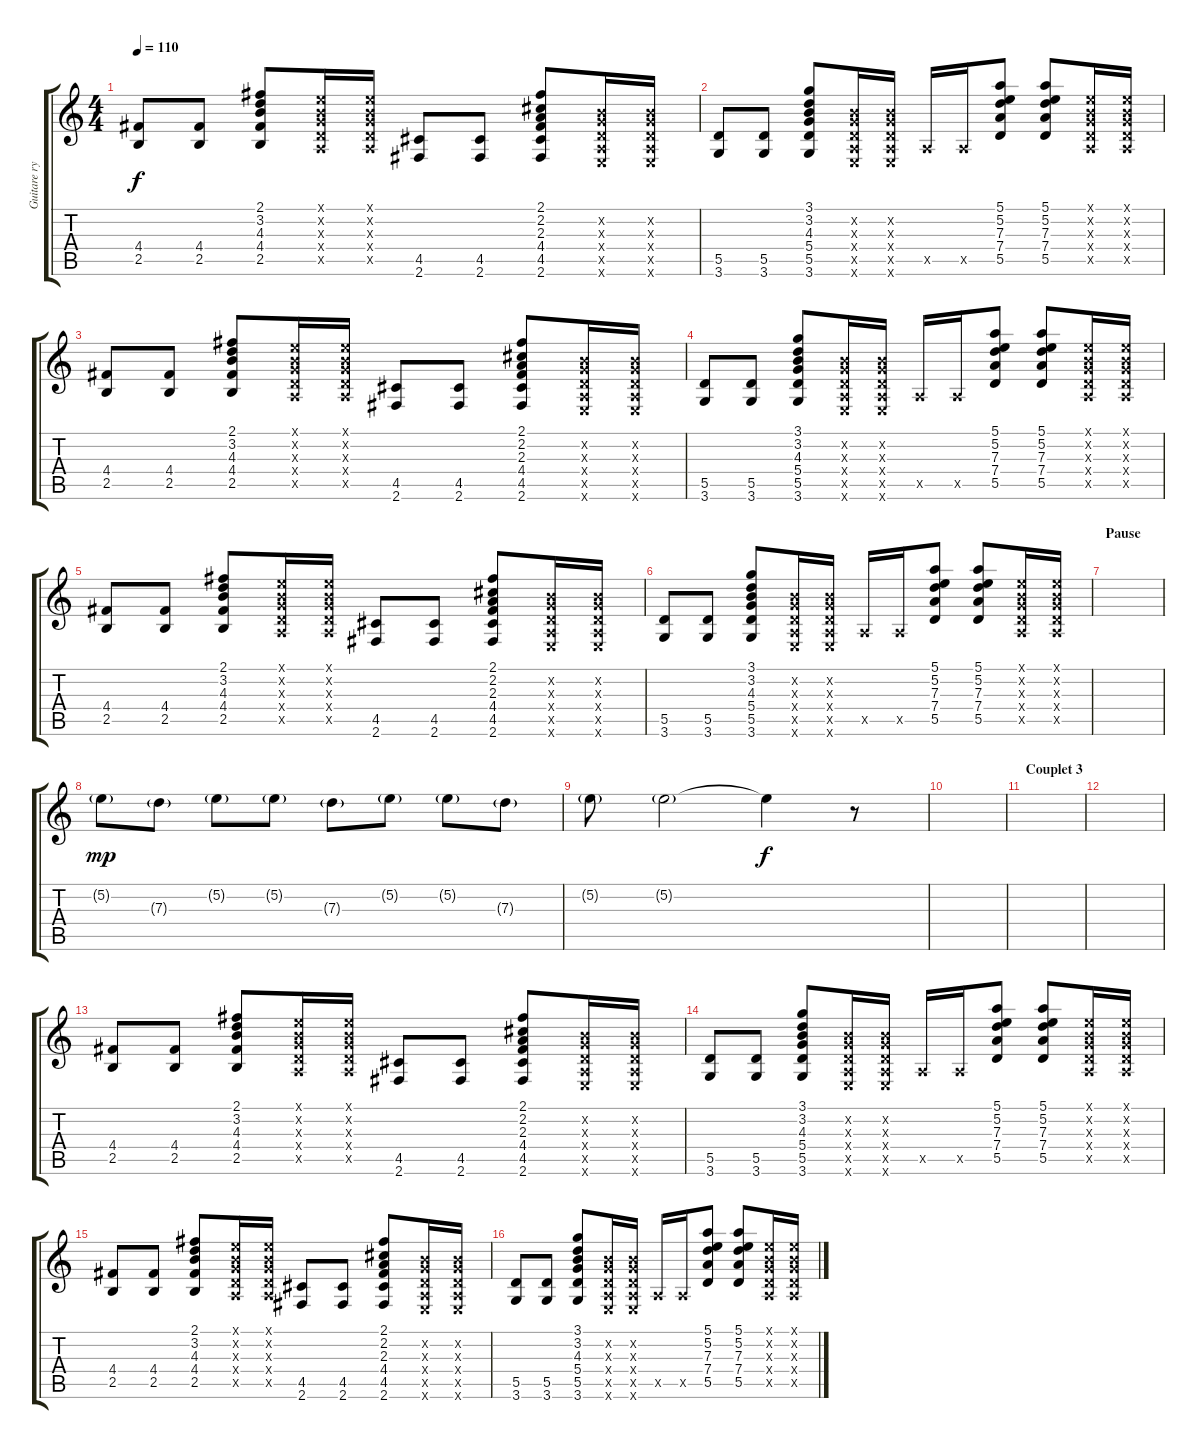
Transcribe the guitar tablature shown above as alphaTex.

\track ("Guitare rythmique" "Guitare ry") {instrument distortionguitar}
\staff {score tabs}
\tuning (E4 B3 G3 D3 A2 E2) {hide}
\ts (4 4)
\tempo 110
\clef g2
\ks c
(4.4 2.5).8{dy f} (4.4 2.5).8 (2.1 3.2 4.3 4.4 2.5).8 (0.1{x} 0.2{x} 0.3{x} 0.4{x} 0.5{x}).16 (0.1{x} 0.2{x} 0.3{x} 0.4{x} 0.5{x}).16 (4.5 2.6).8 (4.5 2.6).8 (2.1 2.2 2.3 4.4 4.5 2.6).8 (0.2{x} 0.3{x} 0.4{x} 0.5{x} 0.6{x}).16 (0.2{x} 0.3{x} 0.4{x} 0.5{x} 0.6{x}).16 |
(5.5 3.6).8 (5.5 3.6).8 (3.1 3.2 4.3 5.4 5.5 3.6).8 (0.2{x} 0.3{x} 0.4{x} 0.5{x} 0.6{x}).16 (0.2{x} 0.3{x} 0.4{x} 0.5{x} 0.6{x}).16 0.5{x}.16 0.5{x}.16 (5.1 5.2 7.3 7.4 5.5).8 (5.1 5.2 7.3 7.4 5.5).8 (0.1{x} 0.2{x} 0.3{x} 0.4{x} 0.5{x}).16 (0.1{x} 0.2{x} 0.3{x} 0.4{x} 0.5{x}).16 |
(4.4 2.5).8 (4.4 2.5).8 (2.1 3.2 4.3 4.4 2.5).8 (0.1{x} 0.2{x} 0.3{x} 0.4{x} 0.5{x}).16 (0.1{x} 0.2{x} 0.3{x} 0.4{x} 0.5{x}).16 (4.5 2.6).8 (4.5 2.6).8 (2.1 2.2 2.3 4.4 4.5 2.6).8 (0.2{x} 0.3{x} 0.4{x} 0.5{x} 0.6{x}).16 (0.2{x} 0.3{x} 0.4{x} 0.5{x} 0.6{x}).16 |
(5.5 3.6).8 (5.5 3.6).8 (3.1 3.2 4.3 5.4 5.5 3.6).8 (0.2{x} 0.3{x} 0.4{x} 0.5{x} 0.6{x}).16 (0.2{x} 0.3{x} 0.4{x} 0.5{x} 0.6{x}).16 0.5{x}.16 0.5{x}.16 (5.1 5.2 7.3 7.4 5.5).8 (5.1 5.2 7.3 7.4 5.5).8 (0.1{x} 0.2{x} 0.3{x} 0.4{x} 0.5{x}).16 (0.1{x} 0.2{x} 0.3{x} 0.4{x} 0.5{x}).16 |
(4.4 2.5).8 (4.4 2.5).8 (2.1 3.2 4.3 4.4 2.5).8 (0.1{x} 0.2{x} 0.3{x} 0.4{x} 0.5{x}).16 (0.1{x} 0.2{x} 0.3{x} 0.4{x} 0.5{x}).16 (4.5 2.6).8 (4.5 2.6).8 (2.1 2.2 2.3 4.4 4.5 2.6).8 (0.2{x} 0.3{x} 0.4{x} 0.5{x} 0.6{x}).16 (0.2{x} 0.3{x} 0.4{x} 0.5{x} 0.6{x}).16 |
(5.5 3.6).8 (5.5 3.6).8 (3.1 3.2 4.3 5.4 5.5 3.6).8 (0.2{x} 0.3{x} 0.4{x} 0.5{x} 0.6{x}).16 (0.2{x} 0.3{x} 0.4{x} 0.5{x} 0.6{x}).16 0.5{x}.16 0.5{x}.16 (5.1 5.2 7.3 7.4 5.5).8 (5.1 5.2 7.3 7.4 5.5).8 (0.1{x} 0.2{x} 0.3{x} 0.4{x} 0.5{x}).16 (0.1{x} 0.2{x} 0.3{x} 0.4{x} 0.5{x}).16 |
\section ("" "Pause ")
|
5.2{g}.8{dy mp} 7.3{g}.8 5.2{g}.8 5.2{g}.8 7.3{g}.8 5.2{g}.8 5.2{g}.8 7.3{g}.8 |
5.2{g}.8 5.2{g}.2 5.2{t}.4{dy f} r.8 |
|
\section ("" "Couplet 3")
|
|
(4.4 2.5).8 (4.4 2.5).8 (2.1 3.2 4.3 4.4 2.5).8 (0.1{x} 0.2{x} 0.3{x} 0.4{x} 0.5{x}).16 (0.1{x} 0.2{x} 0.3{x} 0.4{x} 0.5{x}).16 (4.5 2.6).8 (4.5 2.6).8 (2.1 2.2 2.3 4.4 4.5 2.6).8 (0.2{x} 0.3{x} 0.4{x} 0.5{x} 0.6{x}).16 (0.2{x} 0.3{x} 0.4{x} 0.5{x} 0.6{x}).16 |
(5.5 3.6).8 (5.5 3.6).8 (3.1 3.2 4.3 5.4 5.5 3.6).8 (0.2{x} 0.3{x} 0.4{x} 0.5{x} 0.6{x}).16 (0.2{x} 0.3{x} 0.4{x} 0.5{x} 0.6{x}).16 0.5{x}.16 0.5{x}.16 (5.1 5.2 7.3 7.4 5.5).8 (5.1 5.2 7.3 7.4 5.5).8 (0.1{x} 0.2{x} 0.3{x} 0.4{x} 0.5{x}).16 (0.1{x} 0.2{x} 0.3{x} 0.4{x} 0.5{x}).16 |
(4.4 2.5).8 (4.4 2.5).8 (2.1 3.2 4.3 4.4 2.5).8 (0.1{x} 0.2{x} 0.3{x} 0.4{x} 0.5{x}).16 (0.1{x} 0.2{x} 0.3{x} 0.4{x} 0.5{x}).16 (4.5 2.6).8 (4.5 2.6).8 (2.1 2.2 2.3 4.4 4.5 2.6).8 (0.2{x} 0.3{x} 0.4{x} 0.5{x} 0.6{x}).16 (0.2{x} 0.3{x} 0.4{x} 0.5{x} 0.6{x}).16 |
(5.5 3.6).8 (5.5 3.6).8 (3.1 3.2 4.3 5.4 5.5 3.6).8 (0.2{x} 0.3{x} 0.4{x} 0.5{x} 0.6{x}).16 (0.2{x} 0.3{x} 0.4{x} 0.5{x} 0.6{x}).16 0.5{x}.16 0.5{x}.16 (5.1 5.2 7.3 7.4 5.5).8 (5.1 5.2 7.3 7.4 5.5).8 (0.1{x} 0.2{x} 0.3{x} 0.4{x} 0.5{x}).16 (0.1{x} 0.2{x} 0.3{x} 0.4{x} 0.5{x}).16
